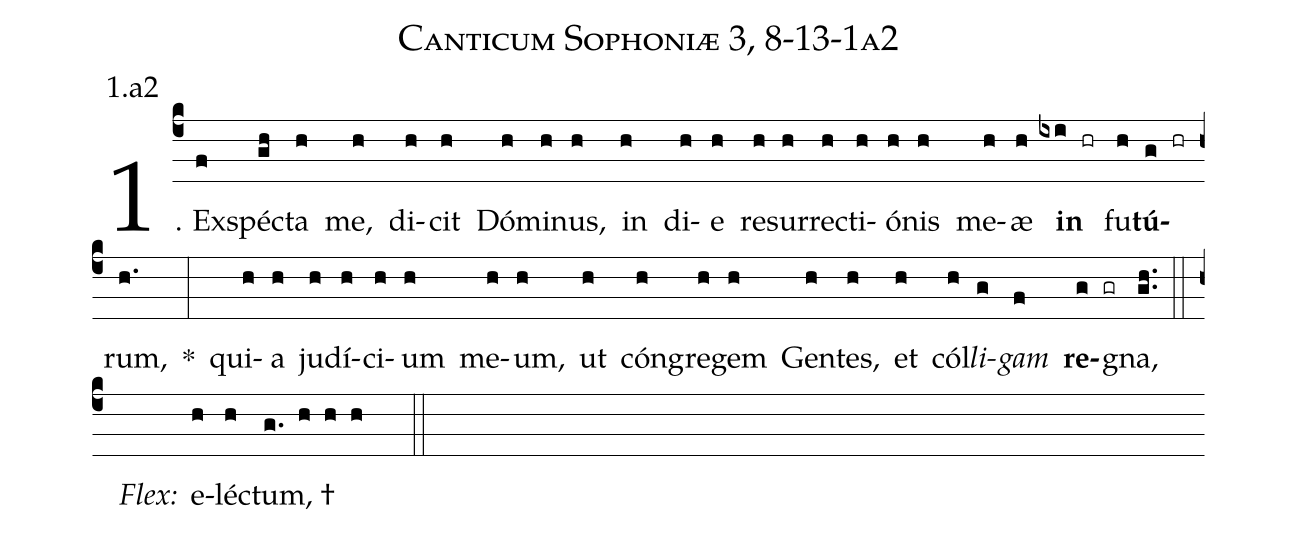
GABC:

name: Canticum Sophoniæ 3, 8-13-1a2;
annotation: 1.a2;
%%
(c4)1. Ex(f)spéc(gh)ta(h) me,(h) di(h)cit(h) Dó(h)mi(h)nus,(h) in(h) di(h)e(h) re(h)sur(h)rec(h)ti(h)ó(h)nis(h) me(h)æ(h) <b>in</b>(ixi hr) fu(h)<b>tú</b>(g hr)rum,(h.) *(:) qui(h)a(h) ju(h)dí(h)ci(h)um(h) me(h)um,(h) ut(h) cón(h)gre(h)gem(h) Gen(h)tes,(h) et(h) cól(h)<i>li</i>(g)<i>gam</i>(f) <b>re</b>(g gr)gna,(gh..) (::)
<i>Flex:</i>()  e(h)léc(h)tum, †(g. h h h  ::)
